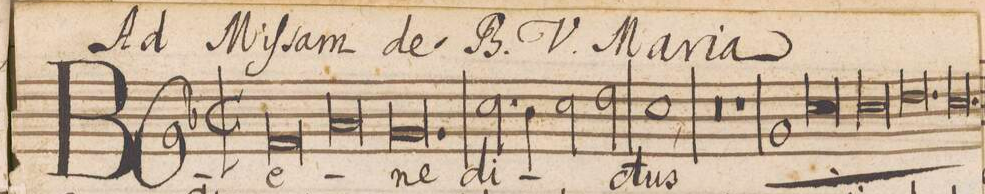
**kern	**text
*I"CANTVS.	*
*clefG2	*
*k[b-]	*
*met(C|)	*
*M2/1	*
0f	Be-
=99-	=99-
0a	.
=100-	=100-
0.g	-ne-
=101-	=101-
2.cc\	-di-
4b-\	.
=102-	=102-
2cc\	.
2dd\	.
1cc,<	-ctus
=103-	=103-
0r	.
=104-	=104-
1r	.
*	*ij
1g	Be-
=105-	=105-
0cc	.
=106-	=106-
0cc	-ne-
=107-	=107-
0.dd	-di-
=108-	=108-
0.cc	-ctus
*	*Xij
=109-	=109-
=110-	=110-
*-	*-
